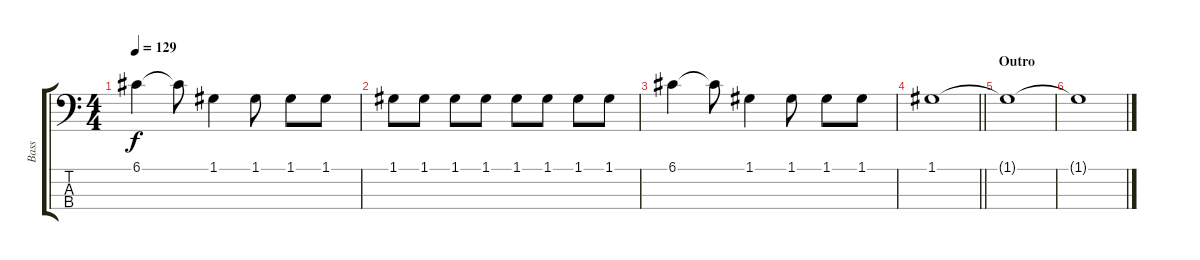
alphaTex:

\track ("Bass" "Bass") {instrument electricbassfinger}
\staff {score tabs}
\tuning (G2 D2 A1 E1) {hide}
\ts (4 4)
\tempo 129
\clef f4
\ks c
6.1.4{dy f} 6.1{t}.8 1.1.4 1.1.8 1.1.8 1.1.8 |
1.1.8 1.1.8 1.1.8 1.1.8 1.1.8 1.1.8 1.1.8 1.1.8 |
6.1.4 6.1{t}.8 1.1.4 1.1.8 1.1.8 1.1.8 |
\barLineRight lightlight
1.1.1 |
\section ("" "Outro")
1.1{t}.1 |
1.1{t}.1
